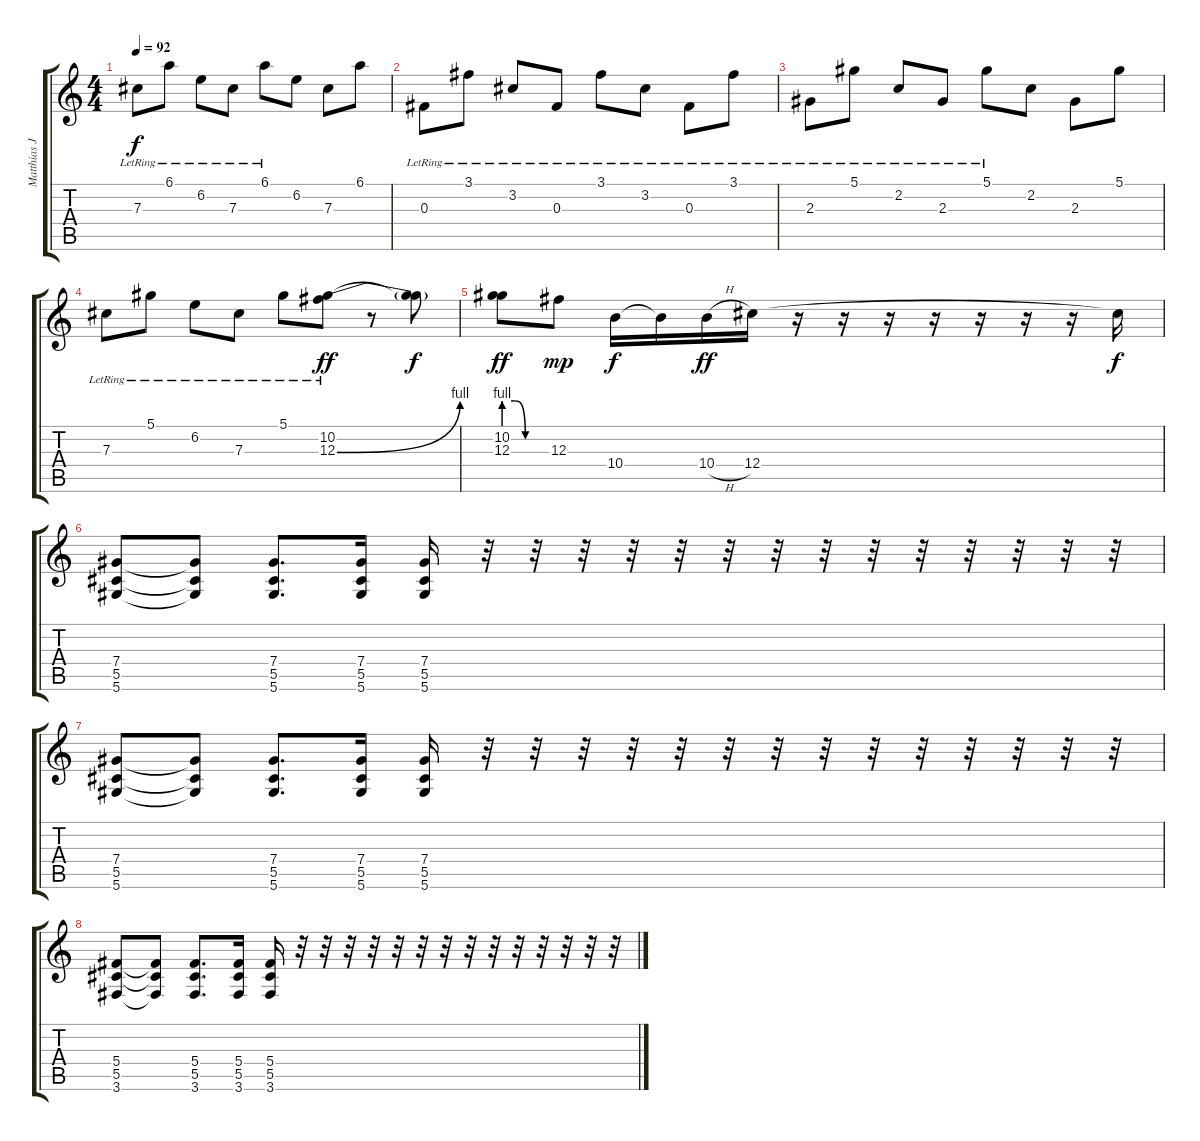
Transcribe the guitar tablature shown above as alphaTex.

\track ("Matthias Jabs" "Matthias J") {instrument electricguitarjazz}
\staff {score tabs}
\tuning (Eb4 Bb3 Gb3 Db3 Ab2 Eb2) {hide}
\ts (4 4)
\tempo 92
\clef g2
\ks c
7.3{lr}.8{dy f} 6.1{lr}.8 6.2{lr}.8 7.3{lr}.8 6.1{lr}.8 6.2.8 7.3.8 6.1.8 |
0.3{lr}.8 3.1{lr}.8 3.2{lr}.8 0.3{lr}.8 3.1{lr}.8 3.2{lr}.8 0.3{lr}.8 3.1{lr}.8 |
2.3{lr}.8 5.1{lr}.8 2.2{lr}.8 2.3{lr}.8 5.1{lr}.8 2.2.8 2.3.8 5.1.8 |
7.3{lr}.8 5.1{lr}.8 6.2{lr}.8 7.3{lr}.8 5.1{lr}.8 (10.2{lr} 12.3{be (bend 0 0 60 4)}).8{dy ff} r.8 (10.2{t} 12.3{t}).8{dy f} |
(10.2 12.3{be (custom 0 4 15 4 30 0 60 0)}).8{dy ff} 12.3.8{dy mp} 10.4.16{dy f} 10.4{t}.16 10.4{h}.16{dy ff} 12.4.16 r.16 r.16 r.16 r.16 r.16 r.16 r.16 12.4{t}.16{dy f} |
(7.4 5.5 5.6).8{volume 13 instrument distortionguitar} (7.4{t} 5.5{t} 5.6{t}).8 (7.4 5.5 5.6).8{d} (7.4 5.5 5.6).16 (7.4 5.5 5.6).16 r.32 r.32 r.32 r.32 r.32 r.32 r.32 r.32 r.32 r.32 r.32 r.32 r.32 r.32 |
(7.4 5.5 5.6).8 (7.4{t} 5.5{t} 5.6{t}).8 (7.4 5.5 5.6).8{d} (7.4 5.5 5.6).16 (7.4 5.5 5.6).16 r.32 r.32 r.32 r.32 r.32 r.32 r.32 r.32 r.32 r.32 r.32 r.32 r.32 r.32 |
(5.4 5.5 3.6).8 (5.4{t} 5.5{t} 3.6{t}).8 (5.4 5.5 3.6).8{d} (5.4 5.5 3.6).16 (5.4 5.5 3.6).16 r.32 r.32 r.32 r.32 r.32 r.32 r.32 r.32 r.32 r.32 r.32 r.32 r.32 r.32
